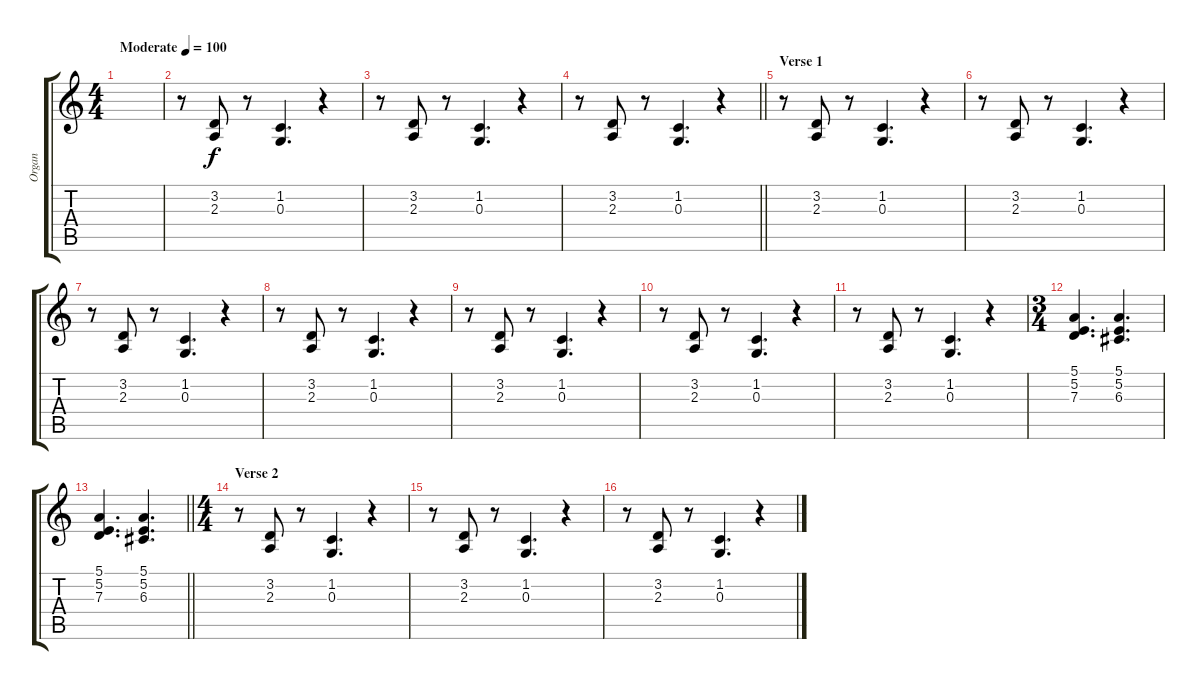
\track ("Organ" "Organ") {instrument drawbarorgan}
\staff {score tabs}
\tuning (E4 B3 G3 D3 A2 E2) {hide}
\ts (4 4)
\tempo (100 "Moderate")
\clef g2
\ks c
|
r.8 (3.2 2.3).8 r.8 (1.2 0.3).4{d} r.4 |
r.8 (3.2 2.3).8 r.8 (1.2 0.3).4{d} r.4 |
\barLineRight lightlight
r.8 (3.2 2.3).8 r.8 (1.2 0.3).4{d} r.4 |
\section ("" "Verse 1")
r.8 (3.2 2.3).8 r.8 (1.2 0.3).4{d} r.4 |
r.8 (3.2 2.3).8 r.8 (1.2 0.3).4{d} r.4 |
r.8 (3.2 2.3).8 r.8 (1.2 0.3).4{d} r.4 |
r.8 (3.2 2.3).8 r.8 (1.2 0.3).4{d} r.4 |
r.8 (3.2 2.3).8 r.8 (1.2 0.3).4{d} r.4 |
r.8 (3.2 2.3).8 r.8 (1.2 0.3).4{d} r.4 |
r.8 (3.2 2.3).8 r.8 (1.2 0.3).4{d} r.4 |
\ts (3 4)
(5.1 5.2 7.3).4{d} (5.1 5.2 6.3).4{d} |
\barLineRight lightlight
(5.1 5.2 7.3).4{d} (5.1 5.2 6.3).4{d} |
\ts (4 4)
\section ("" "Verse 2")
r.8 (3.2 2.3).8 r.8 (1.2 0.3).4{d} r.4 |
r.8 (3.2 2.3).8 r.8 (1.2 0.3).4{d} r.4 |
r.8 (3.2 2.3).8 r.8 (1.2 0.3).4{d} r.4
